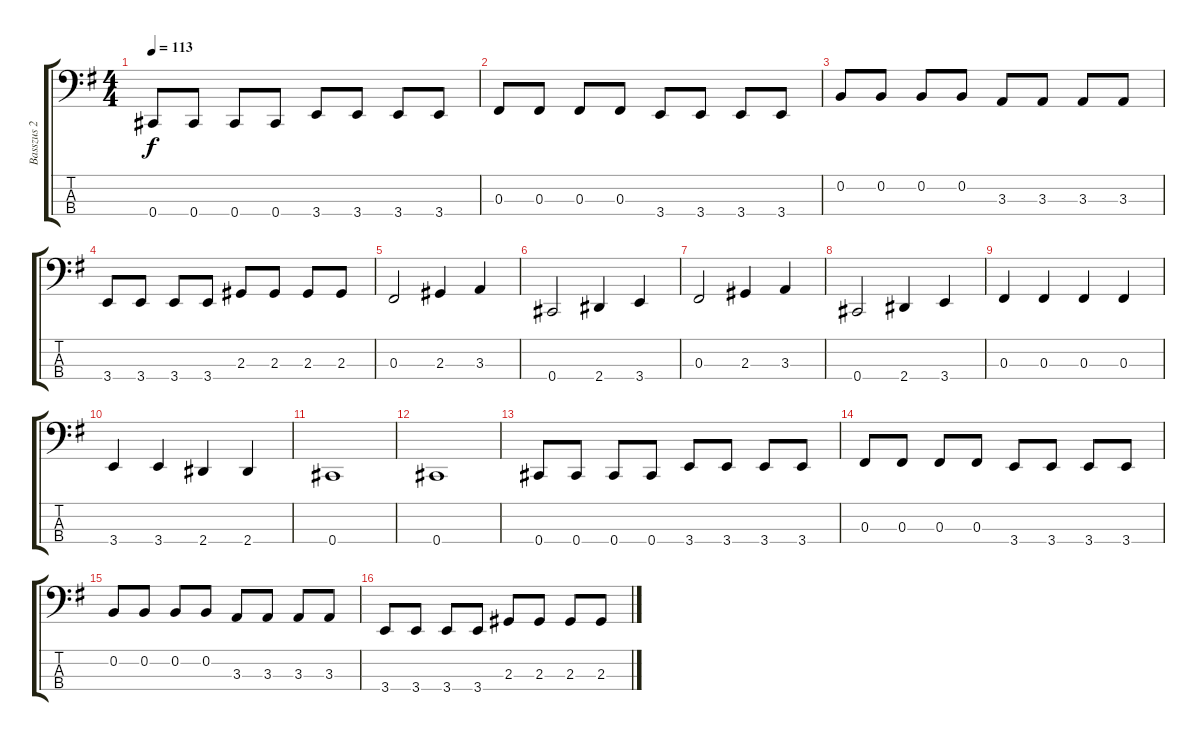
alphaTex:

\track ("Basszus 2 Basszus" "Basszus 2 ") {instrument electricbassfinger}
\staff {score tabs}
\tuning (E2 B1 Gb1 Db1) {hide}
\ts (4 4)
\tempo 113
\clef f4
\ks g
0.4.8{dy f} 0.4.8 0.4.8 0.4.8 3.4.8 3.4.8 3.4.8 3.4.8 |
0.3.8 0.3.8 0.3.8 0.3.8 3.4.8 3.4.8 3.4.8 3.4.8 |
0.2.8 0.2.8 0.2.8 0.2.8 3.3.8 3.3.8 3.3.8 3.3.8 |
3.4.8 3.4.8 3.4.8 3.4.8 2.3.8 2.3.8 2.3.8 2.3.8 |
0.3.2 2.3.4 3.3.4 |
0.4.2 2.4.4 3.4.4 |
0.3.2 2.3.4 3.3.4 |
0.4.2 2.4.4 3.4.4 |
0.3.4 0.3.4 0.3.4 0.3.4 |
3.4.4 3.4.4 2.4.4 2.4.4 |
0.4.1 |
0.4.1 |
0.4.8 0.4.8 0.4.8 0.4.8 3.4.8 3.4.8 3.4.8 3.4.8 |
0.3.8 0.3.8 0.3.8 0.3.8 3.4.8 3.4.8 3.4.8 3.4.8 |
0.2.8 0.2.8 0.2.8 0.2.8 3.3.8 3.3.8 3.3.8 3.3.8 |
3.4.8 3.4.8 3.4.8 3.4.8 2.3.8 2.3.8 2.3.8 2.3.8
